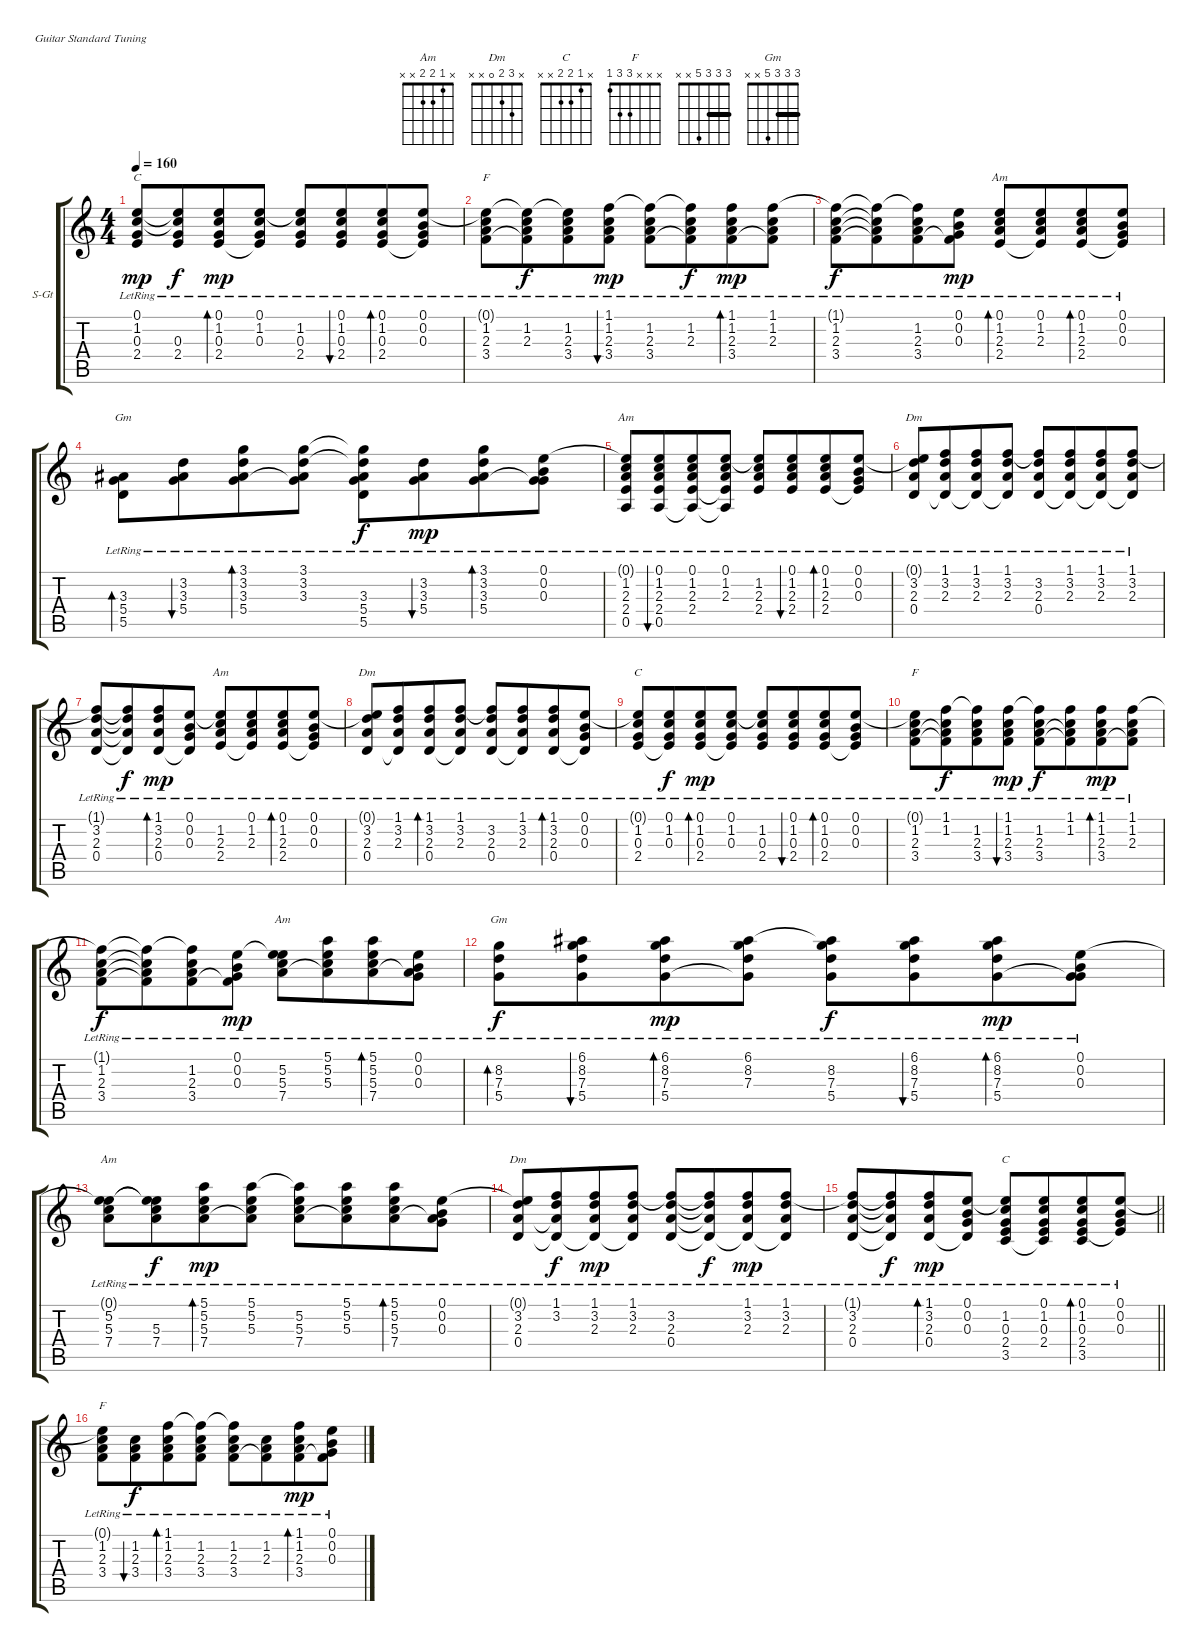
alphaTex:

\bracketExtendMode groupsimilarinstruments
\firstSystemTrackNameOrientation horizontal
\otherSystemsTrackNameOrientation horizontal
\track ("Гитара 1" "S-Gt") {instrument acousticguitarsteel}
\staff {score tabs}
\tuning (E4 B3 G3 D3 A2 E2)
\chord ("Am" x 1 2 2 x x)
\chord ("Dm" x 3 2 0 x x)
\chord ("C" x 1 0 2 x x)
\chord ("F" x x x 3 3 1)
\chord ("" x x x 3 3 1)
\chord ("" x 1 0 2 x x)
\chord ("Gm" 3 3 3 5 x x) {barre (3 3)}
\chord ("" x 1 2 2 x x)
\chord ("" x 3 2 0 x x)
\chord ("" 3 3 3 5 x x) {barre (3 3)}
\chord ("C" x 1 2 2 x x)
\ts (4 4)
\tempo 160
\clef g2
\ks c
(0.1{lr t} 1.2{lr} 0.3{lr} 2.4{lr}).8{ch "C" dy mp} (0.1{lr t} 1.2{lr t} 0.3{lr} 2.4{lr}).8{dy f beam merge} (0.1{lr} 1.2{lr} 0.3{lr} 2.4{lr}).8{bd 60 dy mp} (0.1{lr} 1.2{lr} 0.3{lr} 2.4{lr t}).8 (0.1{lr t} 1.2{lr} 0.3{lr} 2.4{lr}).8{ch ""} (0.1{lr} 1.2{lr} 0.3{lr} 2.4{lr}).8{bu 60 beam merge} (0.1{lr} 1.2{lr} 0.3{lr} 2.4{lr}).8{bd 60} (0.1{lr} 0.2{lr} 0.3{lr} 2.4{lr t}).8 |
(0.1{lr t} 1.2{lr} 2.3{lr} 3.4{lr}).8{ch "F"} (0.1{lr t} 1.2{lr} 2.3{lr} 3.4{lr t}).8{dy f beam merge} (0.1{lr t} 1.2{lr} 2.3{lr} 3.4{lr}).8 (1.1{lr} 1.2{lr} 2.3{lr} 3.4).8{bu 60 dy mp} (1.1{lr t} 1.2{lr} 2.3{lr} 3.4{lr}).8{ch ""} (1.1{lr t} 1.2{lr} 2.3{lr} 3.4{lr t}).8{dy f beam merge} (1.1{lr} 1.2{lr} 2.3{lr} 3.4{lr}).8{bd 60 dy mp} (1.1{lr} 1.2{lr} 2.3{lr} 3.4{lr t}).8 |
(1.1{lr t} 1.2{lr} 2.3{lr} 3.4{lr}).8{dy f} (1.1{lr t} 1.2{lr t} 2.3{lr t} 3.4{lr t}).8{beam merge} (1.1{lr t} 1.2{lr} 2.3{lr} 3.4{lr}).8 (0.1{lr} 0.2{lr} 0.3{lr} 3.4{lr t}).8{dy mp} (0.1 1.2{lr} 2.3{lr} 2.4{lr}).8{bd 60 ch "Am"} (0.1{lr} 1.2{lr} 2.3{lr} 2.4{lr t}).8{beam merge} (0.1 1.2{lr} 2.3{lr} 2.4{lr}).8{bd 60} (0.1{lr} 0.2{lr} 0.3{lr} 2.4{lr t}).8 |
(3.3{lr} 5.4{lr} 5.5).8{bd 60 ch "Gm"} (3.2{lr} 3.3{lr} 5.4).8{bu 60 beam merge} (3.1{lr} 3.2{lr} 3.3{lr} 5.4{lr}).8{bd 60} (3.1{lr} 3.2{lr} 3.3{lr} 5.4{lr t}).8 (3.1{lr t} 3.2{lr t} 3.3{lr} 5.4{lr} 5.5).8{ch "" dy f} (3.2{lr} 3.3{lr} 5.4).8{bu 60 dy mp beam merge} (3.1{lr} 3.2{lr} 3.3{lr} 5.4{lr}).8{bd 60} (0.1{lr} 0.2{lr} 0.3{lr} 5.4{lr t}).8 |
(0.1{lr t} 1.2{lr} 2.3{lr} 2.4{lr} 0.5).8{ch "Am"} (0.1{lr} 1.2{lr} 2.3{lr} 2.4 0.5).8{bu 60 beam merge} (0.1{lr} 1.2{lr} 2.3{lr} 2.4{lr} 0.5{t}).8 (0.1{lr} 1.2{lr} 2.3{lr} 2.4{lr t} 0.5{t}).8 (0.1{lr t} 1.2{lr} 2.3{lr} 2.4{lr}).8{ch ""} (0.1{lr} 1.2{lr} 2.3{lr} 2.4).8{bu 60 beam merge} (0.1{lr} 1.2{lr} 2.3{lr} 2.4{lr}).8{bd 60} (0.1{lr} 0.2{lr} 0.3{lr} 2.4{lr t}).8 |
(0.1{lr t} 3.2{lr} 2.3{lr} 0.4{lr}).8{ch "Dm"} (1.1{lr} 3.2{lr} 2.3{lr} 0.4{lr t}).8{beam merge} (1.1{lr} 3.2{lr} 2.3{lr} 0.4{lr t}).8 (1.1{lr} 3.2{lr} 2.3{lr} 0.4{lr t}).8 (1.1{lr t} 3.2{lr} 2.3{lr} 0.4{lr}).8 (1.1{lr} 3.2{lr} 2.3{lr} 0.4{lr t}).8{beam merge} (1.1{lr} 3.2{lr} 2.3{lr} 0.4{lr t}).8 (1.1{lr} 3.2{lr} 2.3{lr} 0.4{lr t}).8 |
(1.1{lr t} 3.2{lr} 2.3{lr} 0.4{lr}).8{ch ""} (1.1{lr t} 3.2{lr t} 2.3{lr t} 0.4{lr t}).8{dy f beam merge} (1.1{lr} 3.2{lr} 2.3{lr} 0.4{lr}).8{bd 60 dy mp} (0.1{lr} 0.2{lr} 0.3{lr} 0.4{lr t}).8 (0.1{lr t} 1.2{lr} 2.3{lr} 2.4{lr}).8{ch "Am"} (0.1{lr} 1.2{lr} 2.3{lr} 2.4{lr t}).8{beam merge} (0.1 1.2{lr} 2.3{lr} 2.4{lr}).8{bd 60} (0.1{lr} 0.2{lr} 0.3{lr} 2.4{lr t}).8 |
(0.1{lr t} 3.2{lr} 2.3{lr} 0.4{lr}).8{ch "Dm"} (1.1{lr} 3.2{lr} 2.3{lr} 0.4{lr t}).8{beam merge} (1.1{lr} 3.2{lr} 2.3{lr} 0.4{lr}).8{bd 60} (1.1{lr} 3.2{lr} 2.3{lr} 0.4{lr t}).8 (1.1{lr t} 3.2{lr} 2.3{lr} 0.4{lr}).8 (1.1{lr} 3.2{lr} 2.3{lr} 0.4{lr t}).8{beam merge} (1.1{lr} 3.2{lr} 2.3{lr} 0.4{lr}).8{bd 60} (0.1{lr} 0.2{lr} 0.3{lr} 0.4{lr t}).8 |
(0.1{lr t} 1.2{lr} 0.3{lr} 2.4{lr}).8{ch "C"} (0.1{lr} 1.2{lr} 0.3{lr} 2.4{lr t}).8{dy f beam merge} (0.1{lr} 1.2{lr} 0.3{lr} 2.4{lr}).8{bd 60 dy mp} (0.1{lr} 1.2{lr} 0.3{lr} 2.4{lr t}).8 (0.1{lr t} 1.2{lr} 0.3{lr} 2.4{lr}).8{ch ""} (0.1{lr} 1.2{lr} 0.3{lr} 2.4{lr}).8{bu 60 beam merge} (0.1{lr} 1.2{lr} 0.3{lr} 2.4{lr}).8{bd 60} (0.1{lr} 0.2{lr} 0.3{lr} 2.4{lr t}).8 |
(0.1{lr t} 1.2{lr} 2.3{lr} 3.4{lr}).8{ch "F"} (1.1{lr} 1.2{lr} 2.3{lr t} 3.4{lr t}).8{dy f beam merge} (1.1{lr t} 1.2{lr} 2.3{lr} 3.4{lr}).8 (1.1{lr} 1.2{lr} 2.3{lr} 3.4).8{bu 60 dy mp} (1.1{lr t} 1.2{lr} 2.3{lr} 3.4{lr}).8{dy f} (1.1{lr} 1.2{lr} 2.3{lr t} 3.4{lr t}).8{beam merge} (1.1{lr} 1.2{lr} 2.3{lr} 3.4{lr}).8{bd 60 dy mp} (1.1{lr} 1.2{lr} 2.3{lr} 3.4{lr t}).8 |
(1.1{lr t} 1.2{lr} 2.3{lr} 3.4{lr}).8{dy f} (1.1{lr t} 1.2{lr t} 2.3{lr t} 3.4{lr t}).8{beam merge} (1.1{lr t} 1.2{lr} 2.3{lr} 3.4{lr}).8 (0.1{lr} 0.2{lr} 0.3{lr} 3.4{lr t}).8{dy mp} (0.1{lr t} 5.2{lr} 5.3{lr} 7.4{lr}).8{ch "Am"} (5.1{lr} 5.2{lr} 5.3{lr} 7.4{lr t}).8{beam merge} (5.1 5.2{lr} 5.3{lr} 7.4{lr}).8{bd 60} (0.1{lr} 0.2{lr} 0.3{lr} 7.4{lr t}).8 |
(8.2 7.3{lr} 5.4{lr}).8{bd 60 ch "Gm" dy f} (6.1{lr} 8.2{lr} 7.3{lr} 5.4{lr}).8{bu 60 beam merge} (6.1{lr} 8.2{lr} 7.3{lr} 5.4{lr}).8{bd 60 dy mp} (6.1{lr} 8.2{lr} 7.3{lr} 5.4{lr t}).8 (6.1{lr t} 8.2 7.3{lr} 5.4{lr}).8{ch "" dy f} (6.1 8.2{lr} 7.3{lr} 5.4).8{bu 60 beam merge} (6.1{lr} 8.2{lr} 7.3{lr} 5.4{lr}).8{bd 60 dy mp} (0.1{lr} 0.2{lr} 0.3{lr} 5.4{lr t}).8 |
(0.1{lr t} 5.2{lr} 5.3{lr} 7.4{lr}).8{ch "Am"} (0.1{lr t} 5.2{lr t} 5.3 7.4).8{dy f beam merge} (5.1{lr} 5.2{lr} 5.3{lr} 7.4{lr}).8{bd 60 dy mp} (5.1{lr} 5.2{lr} 5.3{lr} 7.4{lr t}).8 (5.1{lr t} 5.2{lr} 5.3{lr} 7.4{lr}).8{ch ""} (5.1{lr} 5.2{lr} 5.3{lr} 7.4{lr t}).8{beam merge} (5.1{lr} 5.2{lr} 5.3{lr} 7.4{lr}).8{bd 60} (0.1{lr} 0.2{lr} 0.3{lr} 7.4{lr t}).8 |
(0.1{lr t} 3.2{lr} 2.3{lr} 0.4{lr}).8{ch "Dm"} (1.1{lr} 3.2{lr} 2.3{lr t} 0.4{lr t}).8{dy f beam merge} (1.1{lr} 3.2{lr} 2.3{lr} 0.4{lr t}).8{dy mp} (1.1{lr} 3.2{lr} 2.3{lr} 0.4{lr t}).8 (1.1{lr t} 3.2{lr} 2.3{lr} 0.4{lr}).8 (1.1{lr t} 3.2{lr t} 2.3{lr t} 0.4{lr t}).8{dy f beam merge} (1.1{lr} 3.2{lr} 2.3{lr} 0.4{lr t}).8{dy mp} (1.1{lr} 3.2{lr} 2.3{lr} 0.4{lr t}).8 |
\barLineRight lightlight
(1.1{lr t} 3.2{lr} 2.3{lr} 0.4{lr}).8{ch ""} (1.1{lr t} 3.2{lr t} 2.3{lr t} 0.4{lr t}).8{dy f beam merge} (1.1{lr} 3.2{lr} 2.3{lr} 0.4{lr}).8{bd 60 dy mp} (0.1{lr} 0.2{lr} 0.3{lr} 0.4{lr t}).8 (0.1{lr t} 1.2{lr} 0.3{lr} 2.4{lr} 3.5).8{ch "C"} (0.1{lr} 1.2{lr} 0.3{lr} 2.4 3.5{t}).8{beam merge} (0.1 1.2{lr} 0.3{lr} 2.4{lr} 3.5).8{bd 60} (0.1{lr} 0.2{lr} 0.3{lr} 2.4{lr t}).8 |
(0.1{lr t} 1.2{lr} 2.3{lr} 3.4{lr}).8{ch "F"} (1.2{lr} 2.3{lr} 3.4).8{bu 60 dy f beam merge} (1.1 1.2{lr} 2.3{lr} 3.4{lr}).8{bd 60} (1.1{t} 1.2{lr} 2.3{lr} 3.4).8 (1.1{t} 1.2{lr} 2.3{lr} 3.4{lr}).8 (1.2{lr} 2.3{lr} 3.4{lr t}).8{beam merge} (1.1{lr} 1.2{lr} 2.3{lr} 3.4{lr}).8{bd 60 dy mp} (0.1{lr} 0.2{lr} 0.3{lr} 3.4{lr t}).8
